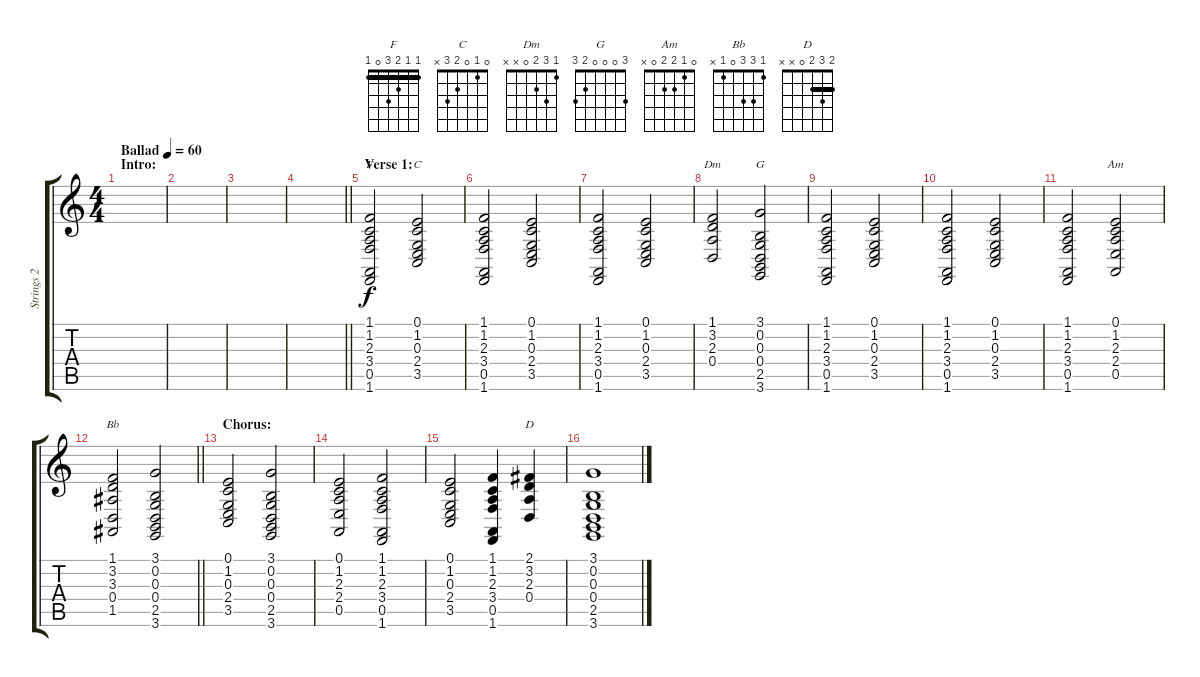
\track ("Strings 2" "Strings 2") {instrument stringensemble1}
\staff {score tabs}
\tuning (E4 B3 G3 D3 A2 E2) {hide}
\chord ("F" 1 1 2 3 0 1) {barre 1}
\chord ("C" 0 1 0 2 3 x)
\chord ("Dm" 1 3 2 0 x x)
\chord ("G" 3 0 0 0 2 3)
\chord ("Am" 0 1 2 2 0 x)
\chord ("Bb" 1 3 3 0 1 x)
\chord ("D" 2 3 2 0 x x) {barre 2}
\ts (4 4)
\section ("" "Intro:")
\tempo (60 "Ballad")
\clef g2
\ks c
|
|
|
\barLineRight lightlight
|
\section ("" "Verse 1:")
(1.1 1.2 2.3 3.4 0.5 1.6).2{ch "F"} (0.1 1.2 0.3 2.4 3.5).2{ch "C"} |
(1.1 1.2 2.3 3.4 0.5 1.6).2 (0.1 1.2 0.3 2.4 3.5).2 |
(1.1 1.2 2.3 3.4 0.5 1.6).2 (0.1 1.2 0.3 2.4 3.5).2 |
(1.1 3.2 2.3 0.4).2{ch "Dm"} (3.1 0.2 0.3 0.4 2.5 3.6).2{ch "G"} |
(1.1 1.2 2.3 3.4 0.5 1.6).2 (0.1 1.2 0.3 2.4 3.5).2 |
(1.1 1.2 2.3 3.4 0.5 1.6).2 (0.1 1.2 0.3 2.4 3.5).2 |
(1.1 1.2 2.3 3.4 0.5 1.6).2 (0.1 1.2 2.3 2.4 0.5).2{ch "Am"} |
\barLineRight lightlight
(1.1 3.2 3.3 0.4 1.5).2{ch "Bb"} (3.1 0.2 0.3 0.4 2.5 3.6).2 |
\section ("" "Chorus:")
(0.1 1.2 0.3 2.4 3.5).2{volume 0} (3.1 0.2 0.3 0.4 2.5 3.6).2 |
(0.1 1.2 2.3 2.4 0.5).2 (1.1 1.2 2.3 3.4 0.5 1.6).2 |
(0.1 1.2 0.3 2.4 3.5).2 (1.1 1.2 2.3 3.4 0.5 1.6).4 (2.1 3.2 2.3 0.4).4{ch "D"} |
(3.1 0.2 0.3 0.4 2.5 3.6).1
